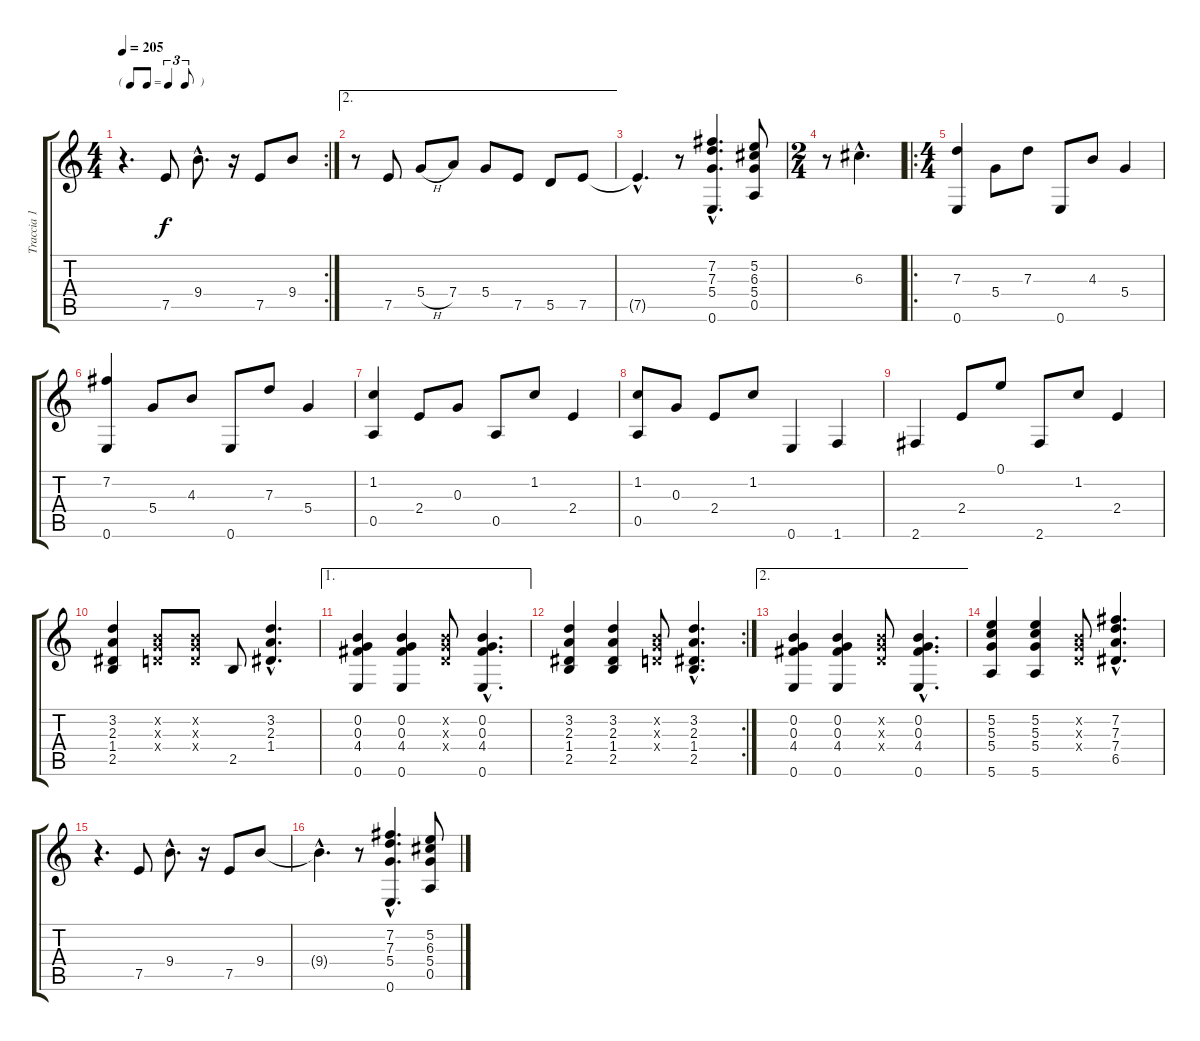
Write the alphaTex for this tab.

\track ("Traccia 1" "Traccia 1") {instrument acousticguitarnylon}
\staff {score tabs}
\tuning (E4 B3 G3 D3 A2 E2) {hide}
\rc 2
\ts (4 4)
\tf triplet8th
\tempo 205
\clef g2
\ks c
r.4{d dy f} 7.5.8 9.4{hac}.8{d} r.16 7.5.8 9.4.8 |
\ae 2
r.8 7.5.8 5.4{h}.8 7.4.8 5.4.8 7.5.8 5.5.8 7.5.8 |
7.5{hac t}.4{d} r.8 (7.2{hac} 7.3{hac} 5.4{hac} 0.6{hac}).4{d} (5.2 6.3 5.4 0.5).8 |
\ts (2 4)
r.8 6.3{hac}.4{d} |
\ro
\ts (4 4)
(7.3 0.6).4 5.4.8 7.3.8 0.6.8 4.3.8 5.4.4 |
(7.2 0.6).4 5.4.8 4.3.8 0.6.8 7.3.8 5.4.4 |
(1.2 0.5).4 2.4.8 0.3.8 0.5.8 1.2.8 2.4.4 |
(1.2 0.5).8 0.3.8 2.4.8 1.2.8 0.6.4 1.6.4 |
2.6.4 2.4.8 0.1.8 2.6.8 1.2.8 2.4.4 |
(3.2 2.3 1.4 2.5).4 (0.2{x} 0.3{x} 0.4{x}).8 (0.2{x} 0.3{x} 0.4{x}).8 2.5.8 (3.2{hac} 2.3{hac} 1.4{hac}).4{d} |
\ae 1
(0.2 0.3 4.4 0.6).4 (0.2 0.3 4.4 0.6).4 (0.2{x} 0.3{x} 0.4{x}).8 (0.2{hac} 0.3{hac} 4.4{hac} 0.6{hac}).4{d} |
\rc 2
(3.2 2.3 1.4 2.5).4 (3.2 2.3 1.4 2.5).4 (0.2{x} 0.3{x} 0.4{x}).8 (3.2{hac} 2.3{hac} 1.4{hac} 2.5{hac}).4{d} |
\ae 2
(0.2 0.3 4.4 0.6).4 (0.2 0.3 4.4 0.6).4 (0.2{x} 0.3{x} 0.4{x}).8 (0.2{hac} 0.3{hac} 4.4{hac} 0.6{hac}).4{d} |
(5.2 5.3 5.4 5.6).4 (5.2 5.3 5.4 5.6).4 (0.2{x} 0.3{x} 0.4{x}).8 (7.2{hac} 7.3{hac} 7.4{hac} 6.5{hac}).4{d} |
r.4{d} 7.5.8 9.4{hac}.8{d} r.16 7.5.8 9.4.8 |
9.4{hac t}.4{d} r.8 (7.2{hac} 7.3{hac} 5.4{hac} 0.6{hac}).4{d} (5.2 6.3 5.4 0.5).8
